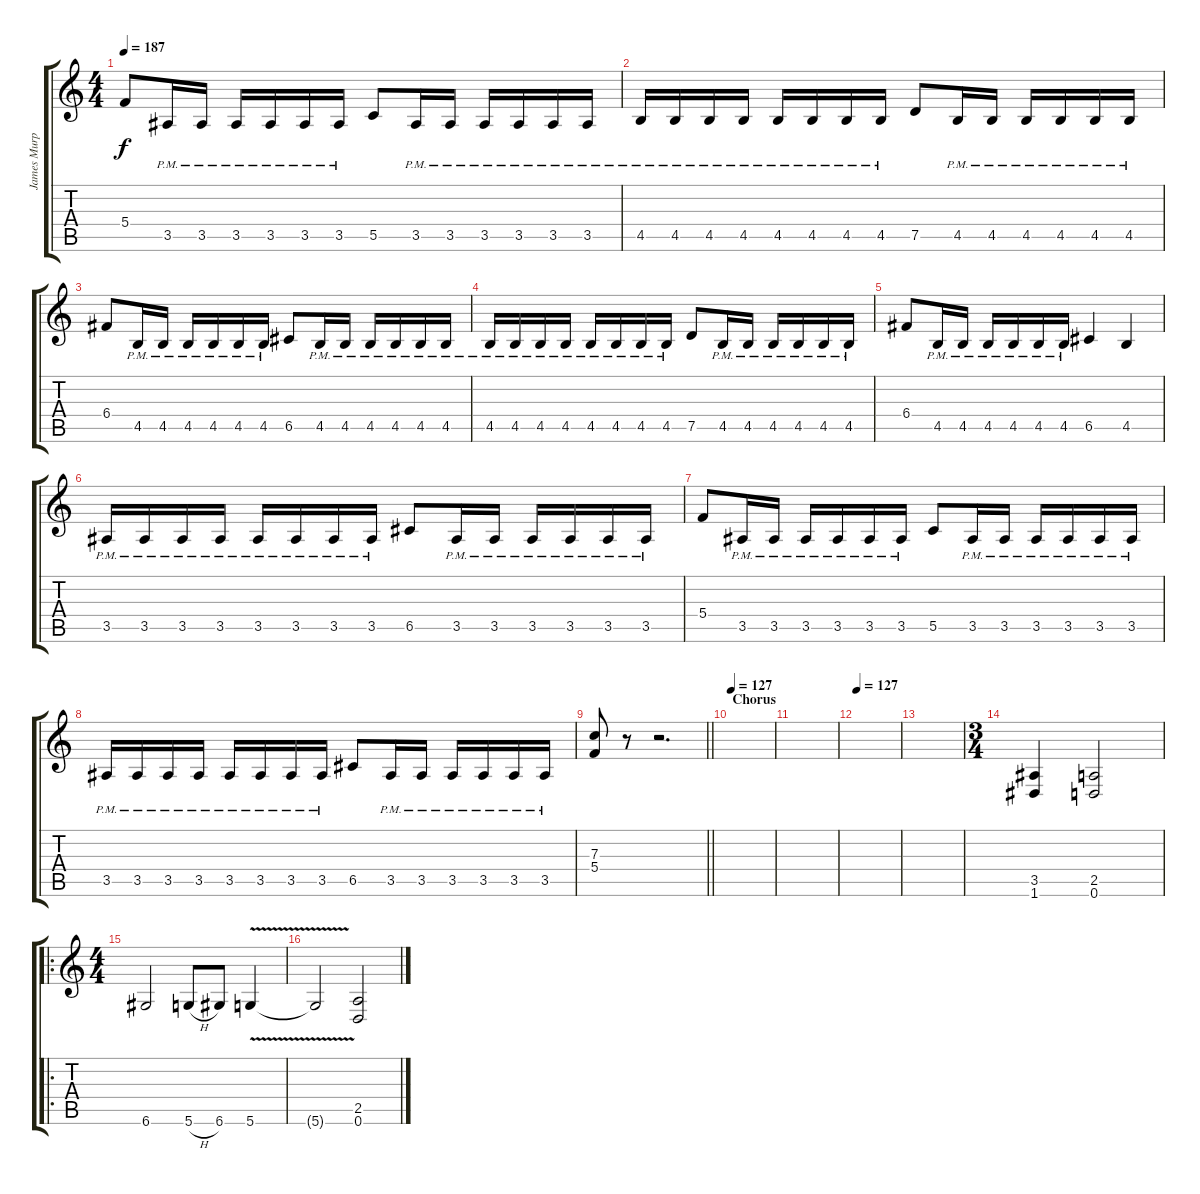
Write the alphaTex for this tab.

\track ("James Murphy" "James Murp") {instrument distortionguitar}
\staff {score tabs}
\tuning (D4 A3 F3 C3 G2 D2) {hide}
\ts (4 4)
\tempo 187
\clef g2
\ks c
5.4.8{dy f} 3.5{pm}.16 3.5{pm}.16 3.5{pm}.16 3.5{pm}.16 3.5{pm}.16 3.5{pm}.16 5.5.8 3.5{pm}.16 3.5{pm}.16 3.5{pm}.16 3.5{pm}.16 3.5{pm}.16 3.5{pm}.16 |
4.5{pm}.16 4.5{pm}.16 4.5{pm}.16 4.5{pm}.16 4.5{pm}.16 4.5{pm}.16 4.5{pm}.16 4.5{pm}.16 7.5.8 4.5{pm}.16 4.5{pm}.16 4.5{pm}.16 4.5{pm}.16 4.5{pm}.16 4.5{pm}.16 |
6.4.8 4.5{pm}.16 4.5{pm}.16 4.5{pm}.16 4.5{pm}.16 4.5{pm}.16 4.5{pm}.16 6.5.8 4.5{pm}.16 4.5{pm}.16 4.5{pm}.16 4.5{pm}.16 4.5{pm}.16 4.5{pm}.16 |
4.5{pm}.16 4.5{pm}.16 4.5{pm}.16 4.5{pm}.16 4.5{pm}.16 4.5{pm}.16 4.5{pm}.16 4.5{pm}.16 7.5.8 4.5{pm}.16 4.5{pm}.16 4.5{pm}.16 4.5{pm}.16 4.5{pm}.16 4.5{pm}.16 |
6.4.8 4.5{pm}.16 4.5{pm}.16 4.5{pm}.16 4.5{pm}.16 4.5{pm}.16 4.5{pm}.16 6.5.4 4.5.4 |
3.5{pm}.16 3.5{pm}.16 3.5{pm}.16 3.5{pm}.16 3.5{pm}.16 3.5{pm}.16 3.5{pm}.16 3.5{pm}.16 6.5.8 3.5{pm}.16 3.5{pm}.16 3.5{pm}.16 3.5{pm}.16 3.5{pm}.16 3.5{pm}.16 |
5.4.8 3.5{pm}.16 3.5{pm}.16 3.5{pm}.16 3.5{pm}.16 3.5{pm}.16 3.5{pm}.16 5.5.8 3.5{pm}.16 3.5{pm}.16 3.5{pm}.16 3.5{pm}.16 3.5{pm}.16 3.5{pm}.16 |
3.5{pm}.16 3.5{pm}.16 3.5{pm}.16 3.5{pm}.16 3.5{pm}.16 3.5{pm}.16 3.5{pm}.16 3.5{pm}.16 6.5.8 3.5{pm}.16 3.5{pm}.16 3.5{pm}.16 3.5{pm}.16 3.5{pm}.16 3.5{pm}.16 |
\barLineRight lightlight
(7.3 5.4).8 r.8 r.2{d} |
\section ("" "Chorus")
\tempo 127
|
|
\tempo 127
|
|
\ts (3 4)
(3.5 1.6).4 (2.5 0.6).2 |
\ro
\ts (4 4)
6.6.2 5.6{h}.8 6.6.8 5.6{v}.4 |
5.6{t}.2 (2.5 0.6).2
